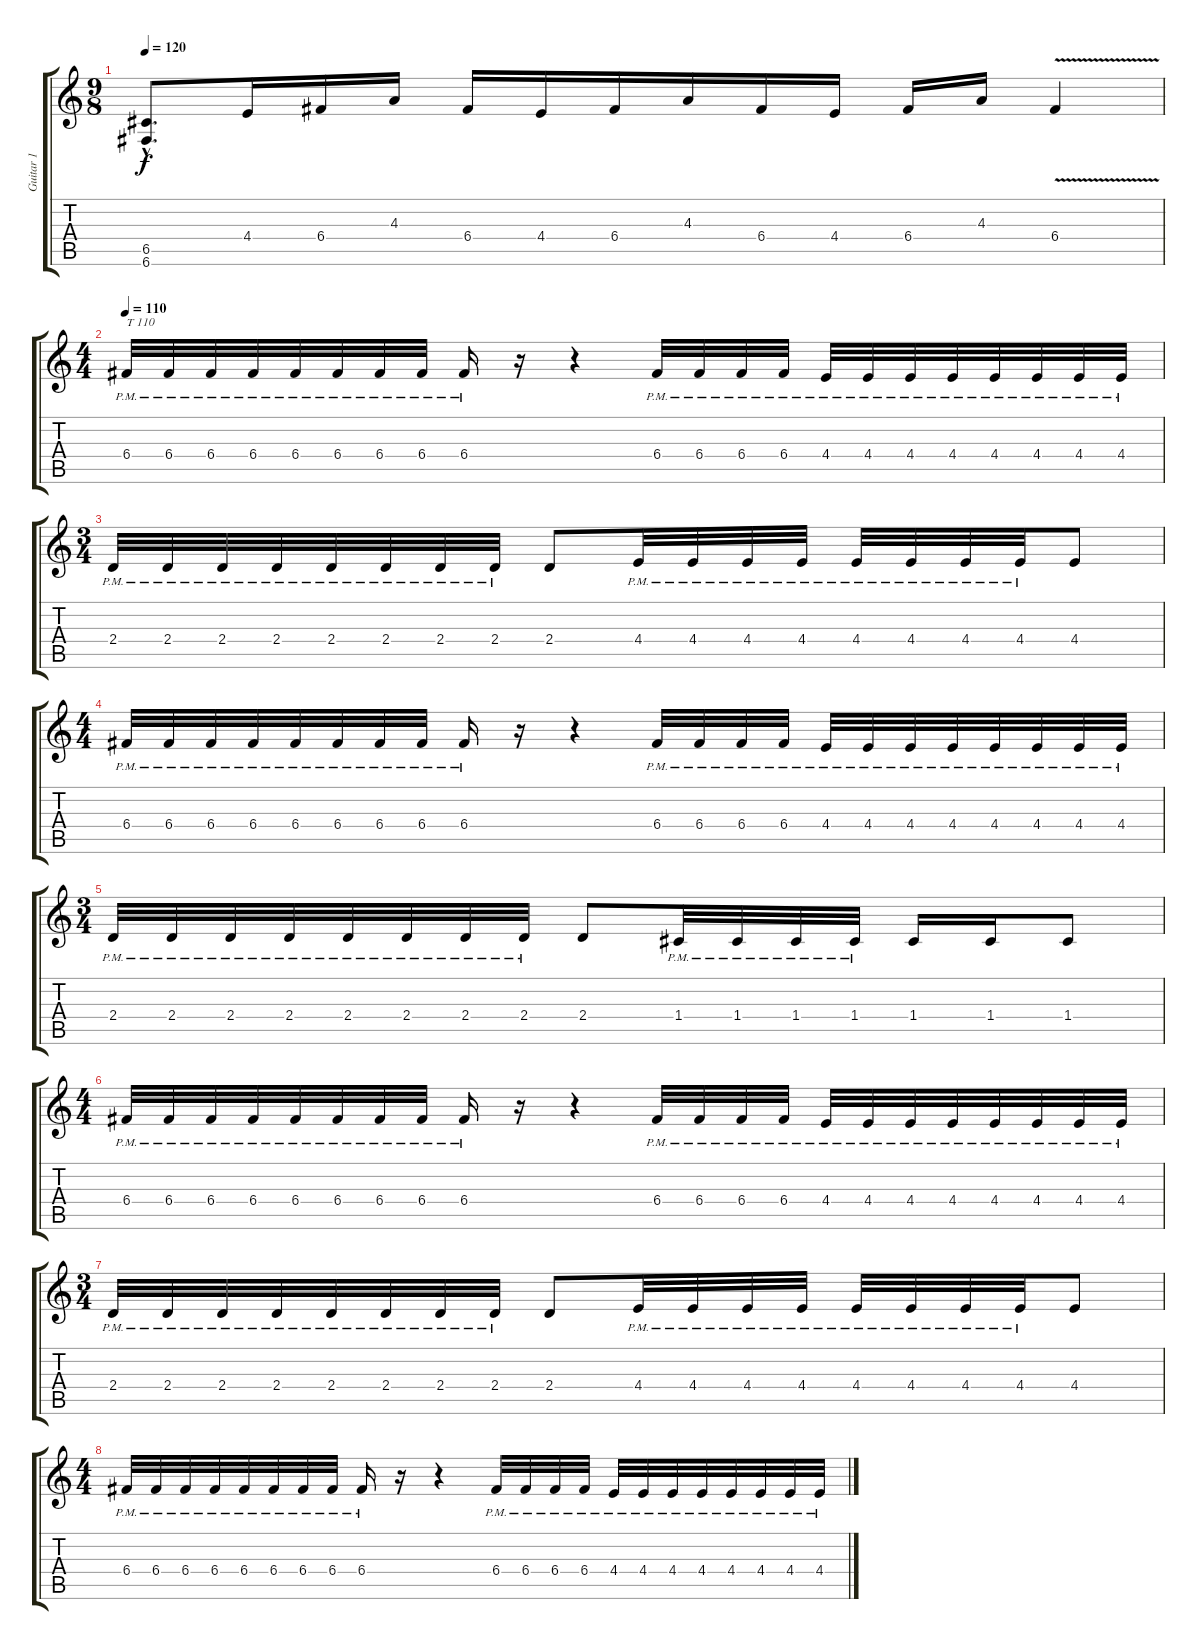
\track ("Guitar 1" "Guitar 1") {instrument distortionguitar}
\staff {score tabs}
\tuning (D4 A3 F3 C3 G2 C2) {hide}
\ts (9 8)
\tempo 120
\clef g2
\ks c
(6.5{hac} 6.6{hac}).8{d dy f} 4.4.16 6.4.16 4.3.16 6.4.16 4.4.16 6.4.16 4.3.16 6.4.16 4.4.16 6.4.16 4.3.16 6.4{v}.4 |
\ts (4 4)
\tempo 110
6.4{pm}.32{txt "T 110"} 6.4{pm}.32 6.4{pm}.32 6.4{pm}.32 6.4{pm}.32 6.4{pm}.32 6.4{pm}.32 6.4{pm}.32 6.4{pm}.16 r.16 r.4 6.4{pm}.32 6.4{pm}.32 6.4{pm}.32 6.4{pm}.32 4.4{pm}.32 4.4{pm}.32 4.4{pm}.32 4.4{pm}.32 4.4{pm}.32 4.4{pm}.32 4.4{pm}.32 4.4{pm}.32 |
\ts (3 4)
2.4{pm}.32 2.4{pm}.32 2.4{pm}.32 2.4{pm}.32 2.4{pm}.32 2.4{pm}.32 2.4{pm}.32 2.4{pm}.32 2.4.8 4.4{pm}.32 4.4{pm}.32 4.4{pm}.32 4.4{pm}.32 4.4{pm}.32 4.4{pm}.32 4.4{pm}.32 4.4{pm}.32 4.4.8 |
\ts (4 4)
6.4{pm}.32 6.4{pm}.32 6.4{pm}.32 6.4{pm}.32 6.4{pm}.32 6.4{pm}.32 6.4{pm}.32 6.4{pm}.32 6.4{pm}.16 r.16 r.4 6.4{pm}.32 6.4{pm}.32 6.4{pm}.32 6.4{pm}.32 4.4{pm}.32 4.4{pm}.32 4.4{pm}.32 4.4{pm}.32 4.4{pm}.32 4.4{pm}.32 4.4{pm}.32 4.4{pm}.32 |
\ts (3 4)
2.4{pm}.32 2.4{pm}.32 2.4{pm}.32 2.4{pm}.32 2.4{pm}.32 2.4{pm}.32 2.4{pm}.32 2.4{pm}.32 2.4.8 1.4{pm}.32 1.4{pm}.32 1.4{pm}.32 1.4{pm}.32 1.4.16 1.4.16 1.4.8 |
\ts (4 4)
6.4{pm}.32 6.4{pm}.32 6.4{pm}.32 6.4{pm}.32 6.4{pm}.32 6.4{pm}.32 6.4{pm}.32 6.4{pm}.32 6.4{pm}.16 r.16 r.4 6.4{pm}.32 6.4{pm}.32 6.4{pm}.32 6.4{pm}.32 4.4{pm}.32 4.4{pm}.32 4.4{pm}.32 4.4{pm}.32 4.4{pm}.32 4.4{pm}.32 4.4{pm}.32 4.4{pm}.32 |
\ts (3 4)
2.4{pm}.32 2.4{pm}.32 2.4{pm}.32 2.4{pm}.32 2.4{pm}.32 2.4{pm}.32 2.4{pm}.32 2.4{pm}.32 2.4.8 4.4{pm}.32 4.4{pm}.32 4.4{pm}.32 4.4{pm}.32 4.4{pm}.32 4.4{pm}.32 4.4{pm}.32 4.4{pm}.32 4.4.8 |
\ts (4 4)
6.4{pm}.32 6.4{pm}.32 6.4{pm}.32 6.4{pm}.32 6.4{pm}.32 6.4{pm}.32 6.4{pm}.32 6.4{pm}.32 6.4{pm}.16 r.16 r.4 6.4{pm}.32 6.4{pm}.32 6.4{pm}.32 6.4{pm}.32 4.4{pm}.32 4.4{pm}.32 4.4{pm}.32 4.4{pm}.32 4.4{pm}.32 4.4{pm}.32 4.4{pm}.32 4.4{pm}.32
